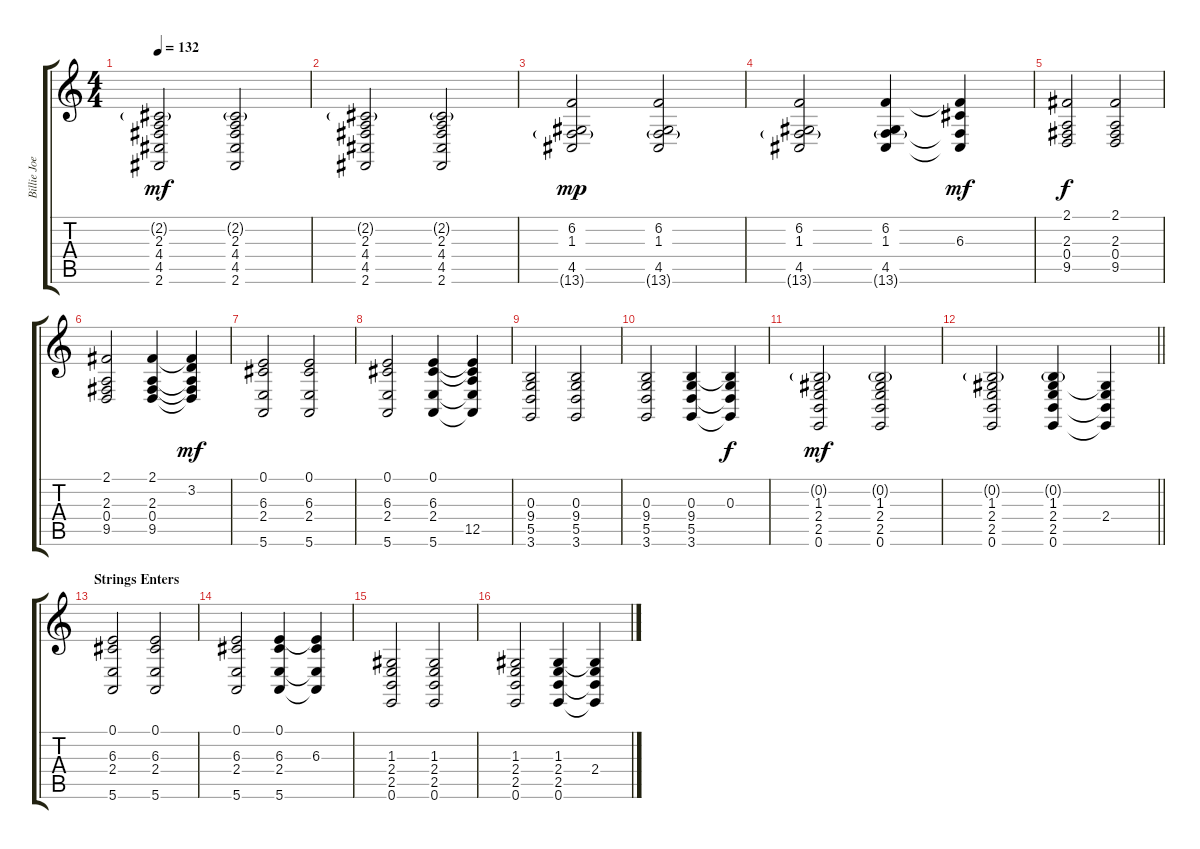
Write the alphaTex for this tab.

\track ("Billie Joe Armstrong [Piano]" "Billie Joe") {instrument brightacousticpiano}
\staff {score tabs}
\tuning (E4 B3 G3 D3 A2 E2) {hide}
\ts (4 4)
\tempo 132
\clef g2
\ks c
(2.2{g} 2.3 4.4 4.5 2.6).2{dy mf} (2.2{g} 2.3 4.4 4.5 2.6).2 |
(2.2{g} 2.3 4.4 4.5 2.6).2 (2.2{g} 2.3 4.4 4.5 2.6).2 |
(6.2 1.3 4.5 13.6{g}).2{dy mp} (6.2 1.3 4.5 13.6{g}).2 |
(6.2 1.3 4.5 13.6{g}).2 (6.2 1.3 4.5 13.6{g}).4 (6.2{t} 6.3 4.5{t} 13.6{t}).4{dy mf} |
(2.1 2.3 0.4 9.5).2{dy f} (2.1 2.3 0.4 9.5).2 |
(2.1 2.3 0.4 9.5).2 (2.1 2.3 0.4 9.5).4 (2.1{t} 3.2 2.3{t} 0.4{t} 9.5{t}).4{dy mf} |
(0.1 6.3 2.4 5.6).2 (0.1 6.3 2.4 5.6).2 |
(0.1 6.3 2.4 5.6).2 (0.1 6.3 2.4 5.6).4 (0.1{t} 6.3{t} 2.4{t} 12.5 5.6{t}).4 |
(0.3 9.4 5.5 3.6).2 (0.3 9.4 5.5 3.6).2 |
(0.3 9.4 5.5 3.6).2 (0.3 9.4 5.5 3.6).4 (0.3 9.4{t} 5.5{t} 3.6{t}).4{dy f} |
(0.2{g} 1.3 2.4 2.5 0.6).2{dy mf} (0.2{g} 1.3 2.4 2.5 0.6).2 |
\barLineRight lightlight
(0.2{g} 1.3 2.4 2.5 0.6).2 (0.2{g} 1.3 2.4 2.5 0.6).4 (1.3{t} 2.4 2.5{t} 0.6{t}).4 |
\section ("" "Strings Enters")
(0.1 6.3 2.4 5.6).2 (0.1 6.3 2.4 5.6).2 |
(0.1 6.3 2.4 5.6).2 (0.1 6.3 2.4 5.6).4 (0.1{t} 6.3 2.4{t} 5.6{t}).4 |
(1.3 2.4 2.5 0.6).2 (1.3 2.4 2.5 0.6).2 |
(1.3 2.4 2.5 0.6).2 (1.3 2.4 2.5 0.6).4 (1.3{t} 2.4 2.5{t} 0.6{t}).4
